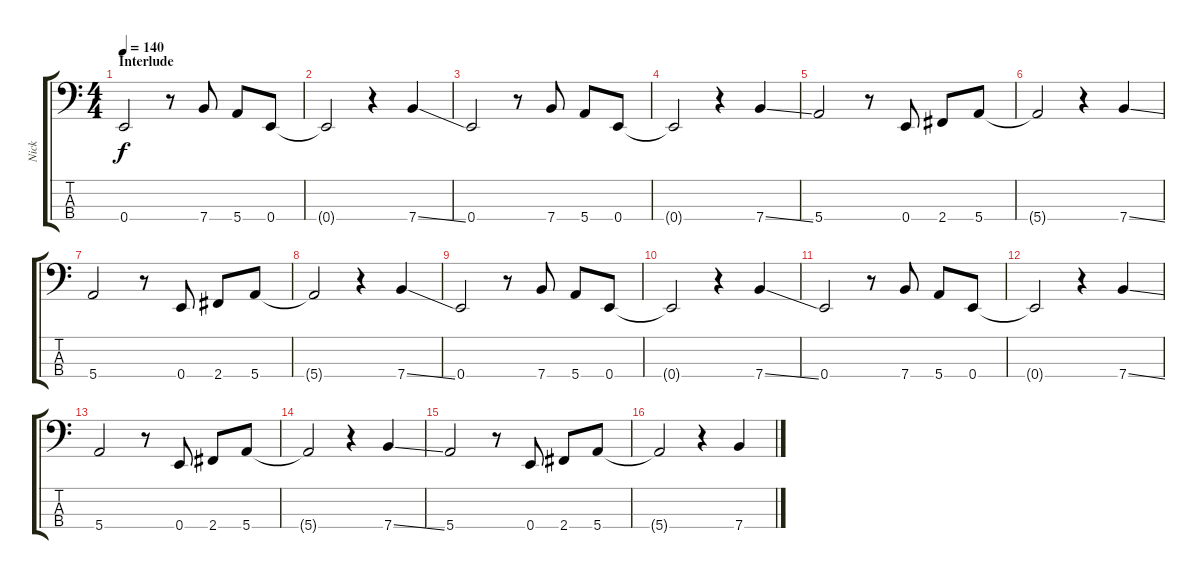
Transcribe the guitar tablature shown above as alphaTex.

\track ("Nick" "Nick") {instrument electricbasspick}
\staff {score tabs}
\tuning (G2 D2 A1 E1) {hide}
\ts (4 4)
\section ("" "Interlude")
\tempo 140
\clef f4
\ks c
0.4.2{dy f volume 13} r.8 7.4.8 5.4.8 0.4.8 |
0.4{t}.2 r.4 7.4{ss}.4 |
0.4.2 r.8 7.4.8 5.4.8 0.4.8 |
0.4{t}.2 r.4 7.4{ss}.4 |
5.4.2 r.8 0.4.8 2.4.8 5.4.8 |
5.4{t}.2 r.4 7.4{ss}.4 |
5.4.2 r.8 0.4.8 2.4.8 5.4.8 |
5.4{t}.2 r.4 7.4{ss}.4 |
0.4.2 r.8 7.4.8 5.4.8 0.4.8 |
0.4{t}.2 r.4 7.4{ss}.4 |
0.4.2 r.8 7.4.8 5.4.8 0.4.8 |
0.4{t}.2 r.4 7.4{ss}.4 |
5.4.2 r.8 0.4.8 2.4.8 5.4.8 |
5.4{t}.2 r.4 7.4{ss}.4 |
5.4.2 r.8 0.4.8 2.4.8 5.4.8 |
5.4{t}.2 r.4 7.4{ss}.4
